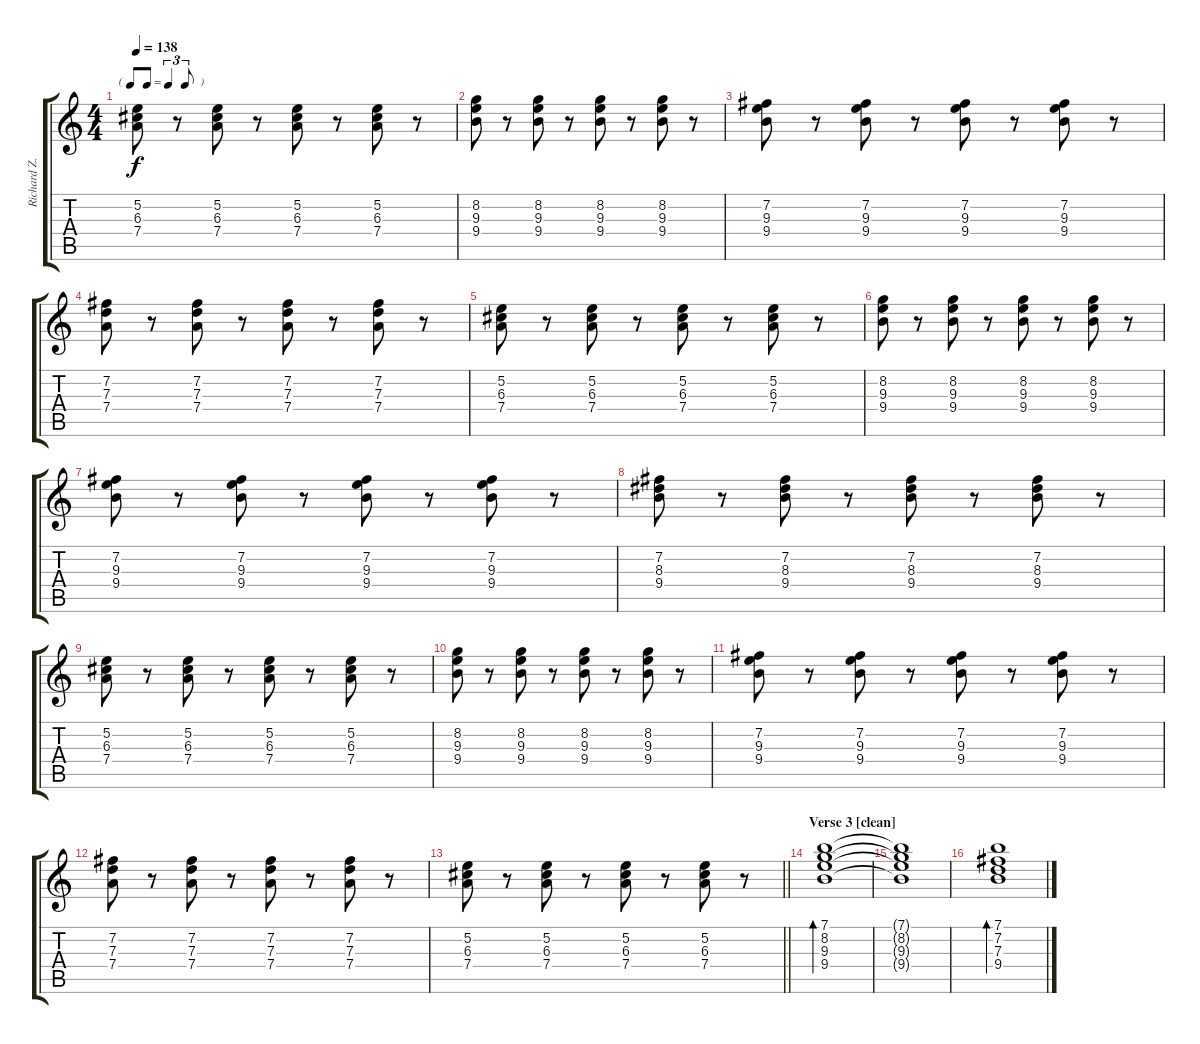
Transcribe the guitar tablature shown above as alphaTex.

\track ("Richard Z. Kruspe" "Richard Z.") {instrument distortionguitar}
\staff {score tabs}
\tuning (E4 B3 G3 D3 A2 D2) {hide}
\ts (4 4)
\tf triplet8th
\tempo 138
\clef g2
\ks c
(5.2 6.3 7.4).8{dy f} r.8 (5.2 6.3 7.4).8 r.8 (5.2 6.3 7.4).8 r.8 (5.2 6.3 7.4).8 r.8 |
(8.2 9.3 9.4).8 r.8 (8.2 9.3 9.4).8 r.8 (8.2 9.3 9.4).8 r.8 (8.2 9.3 9.4).8 r.8 |
(7.2 9.3 9.4).8 r.8 (7.2 9.3 9.4).8 r.8 (7.2 9.3 9.4).8 r.8 (7.2 9.3 9.4).8 r.8 |
(7.2 7.3 7.4).8 r.8 (7.2 7.3 7.4).8 r.8 (7.2 7.3 7.4).8 r.8 (7.2 7.3 7.4).8 r.8 |
(5.2 6.3 7.4).8 r.8 (5.2 6.3 7.4).8 r.8 (5.2 6.3 7.4).8 r.8 (5.2 6.3 7.4).8 r.8 |
(8.2 9.3 9.4).8 r.8 (8.2 9.3 9.4).8 r.8 (8.2 9.3 9.4).8 r.8 (8.2 9.3 9.4).8 r.8 |
(7.2 9.3 9.4).8 r.8 (7.2 9.3 9.4).8 r.8 (7.2 9.3 9.4).8 r.8 (7.2 9.3 9.4).8 r.8 |
(7.2 8.3 9.4).8 r.8 (7.2 8.3 9.4).8 r.8 (7.2 8.3 9.4).8 r.8 (7.2 8.3 9.4).8 r.8 |
(5.2 6.3 7.4).8 r.8 (5.2 6.3 7.4).8 r.8 (5.2 6.3 7.4).8 r.8 (5.2 6.3 7.4).8 r.8 |
(8.2 9.3 9.4).8 r.8 (8.2 9.3 9.4).8 r.8 (8.2 9.3 9.4).8 r.8 (8.2 9.3 9.4).8 r.8 |
(7.2 9.3 9.4).8 r.8 (7.2 9.3 9.4).8 r.8 (7.2 9.3 9.4).8 r.8 (7.2 9.3 9.4).8 r.8 |
(7.2 7.3 7.4).8 r.8 (7.2 7.3 7.4).8 r.8 (7.2 7.3 7.4).8 r.8 (7.2 7.3 7.4).8 r.8 |
\barLineRight lightlight
(5.2 6.3 7.4).8 r.8 (5.2 6.3 7.4).8 r.8 (5.2 6.3 7.4).8 r.8 (5.2 6.3 7.4).8 r.8 |
\section ("" "Verse 3 [clean]")
(7.1 8.2 9.3 9.4).1{bd 480 instrument electricguitarjazz} |
(7.1{t} 8.2{t} 9.3{t} 9.4{t}).1 |
(7.1 7.2 7.3 9.4).1{bd 480}
